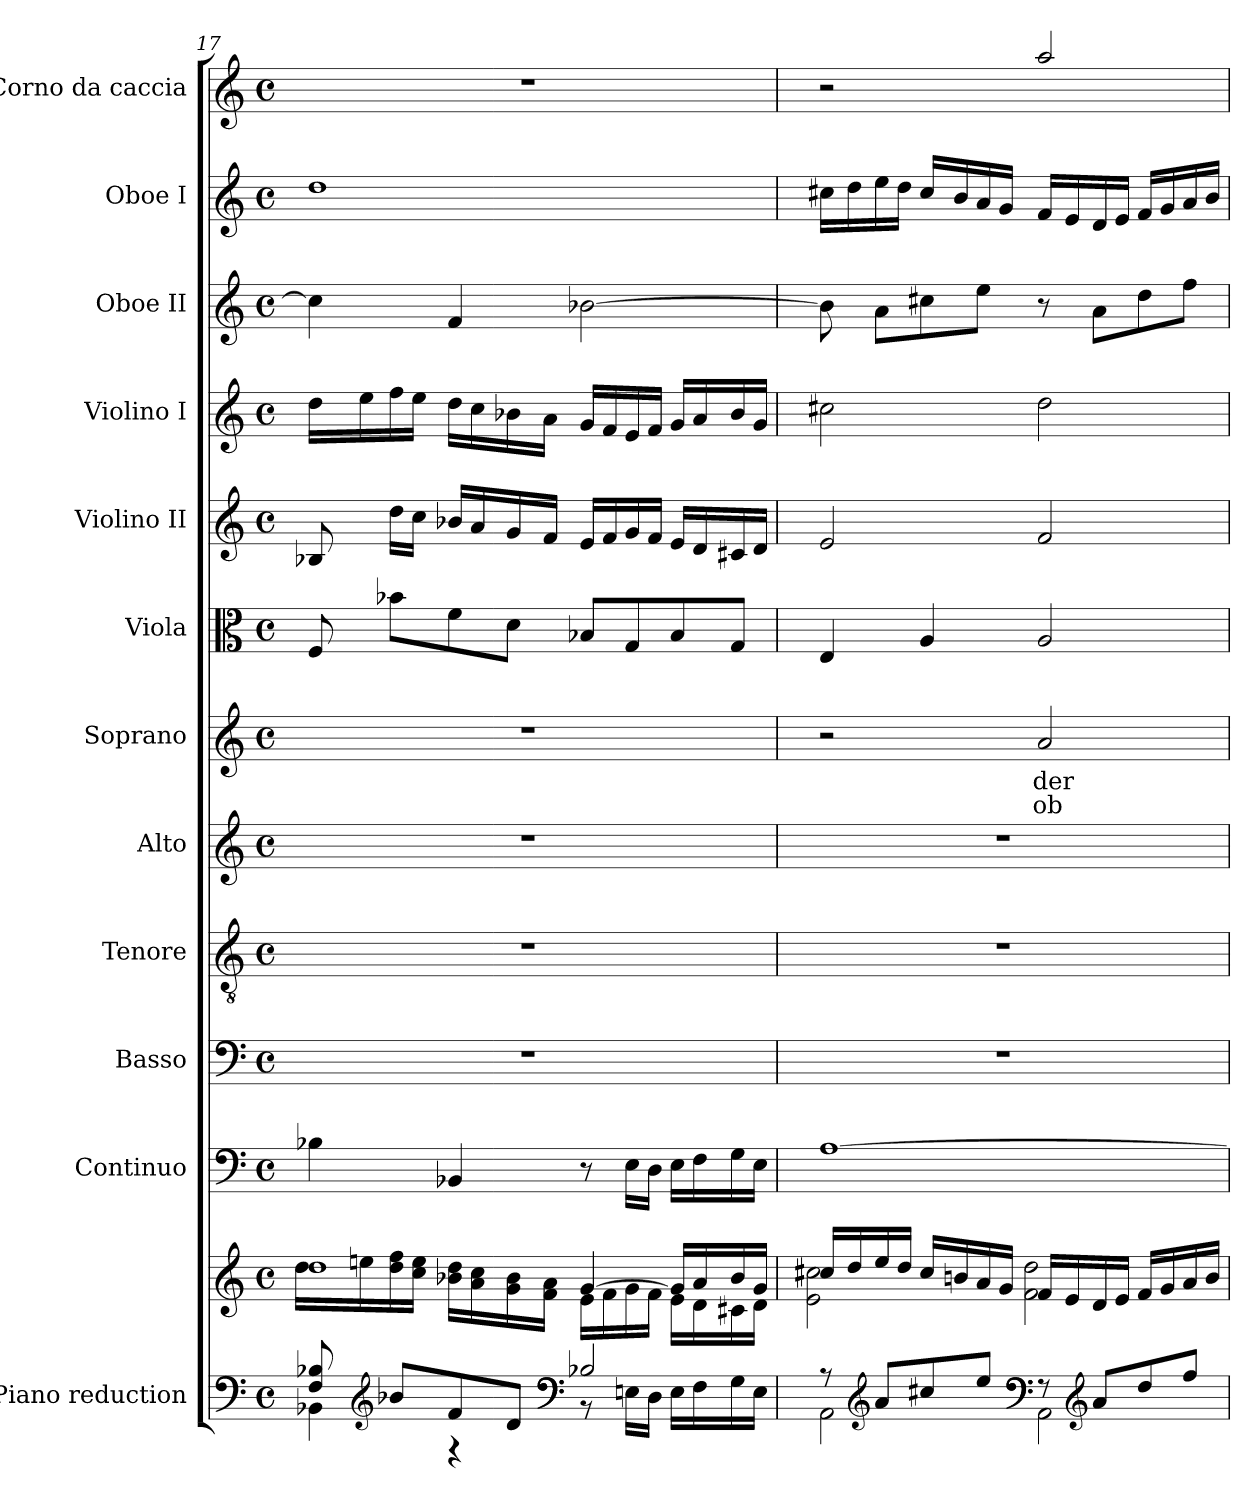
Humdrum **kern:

**kern	**kern	**kern	**kern	**kern	**kern	**kern	**text	**text	**kern	**kern	**kern	**kern	**kern	**kern
*part12	*part12	*part11	*part10	*part9	*part8	*part7	*part7	*part7	*part6	*part5	*part4	*part3	*part2	*part1
*staff13	*staff12	*staff11	*staff10	*staff9	*staff8	*staff7	*staff7	*staff7	*staff6	*staff5	*staff4	*staff3	*staff2	*staff1
*I"Piano reduction	*	*I"Continuo	*I"Basso	*I"Tenore	*I"Alto	*I"Soprano	*	*	*I"Viola	*I"Violino II	*I"Violino I	*I"Oboe II	*I"Oboe I	*I"Corno da caccia
*I'Pno	*	*	*	*	*	*	*	*	*I'Vla	*I'Vln	*I'Vln	*I'Ob	*I'Ob	*
*clefF4	*clefG2	*clefF4	*clefF4	*clefGv2	*clefG2	*clefG2	*	*	*clefC3	*clefG2	*clefG2	*clefG2	*clefG2	*clefG2
*	*	*	*	*	*	*	*	*	*	*	*	*	*	*ITrd7c12
*k[]	*k[]	*k[]	*k[]	*k[]	*k[]	*k[]	*	*	*k[]	*k[]	*k[]	*k[]	*k[]	*k[]
*M4/4	*M4/4	*M4/4	*M4/4	*M4/4	*M4/4	*M4/4	*	*	*M4/4	*M4/4	*M4/4	*M4/4	*M4/4	*M4/4
*met(c)	*met(c)	*met(c)	*met(c)	*met(c)	*met(c)	*met(c)	*	*	*met(c)	*met(c)	*met(c)	*met(c)	*met(c)	*met(c)
=17	=17	=17	=17	=17	=17	=17	=17	=17	=17	=17	=17	=17	=17	=17
*^	*^	*	*	*	*	*	*	*	*	*	*	*	*	*
*	*	*	*^	*	*	*	*	*	*	*	*	*	*	*	*	*
8F/ 8B-X/	4BB-X\	1dd	16dd\LL	2ryy	4B-X\	1r	1r	1r	1r	.	.	8F/	8B-X/	16dd\LL	4cc\]	1dd	1r
.	.	.	16een\	.	.	.	.	.	.	.	.	.	.	16ee\	.	.	.
*clefG2	*	*	*	*	*	*	*	*	*	*	*	*	*	*	*	*	*
8b-X/L	.	.	16dd\ 16ff\	.	.	.	.	.	.	.	.	8b-X\L	16dd\LL	16ff\	.	.	.
.	.	.	16cc\ 16ee\JJ	.	.	.	.	.	.	.	.	.	16cc\JJ	16ee\JJ	.	.	.
8f/	4r	.	16b-X\ 16dd\LL	.	4BB-X/	.	.	.	.	.	.	8f\	16b-X/LL	16dd\LL	4f/	.	.
.	.	.	16a\ 16cc\	.	.	.	.	.	.	.	.	.	16a/	16cc\	.	.	.
8d/J	.	.	16g\ 16b-\	.	.	.	.	.	.	.	.	8d\J	16g/	16b-X\	.	.	.
.	.	.	16f\ 16a\JJ	.	.	.	.	.	.	.	.	.	16f/JJ	16a\JJ	.	.	.
*clefF4	*	*	*	*	*	*	*	*	*	*	*	*	*	*	*	*	*
2B-X/	8r	.	16e\LL	[4g/	8r	.	.	.	.	.	.	8B-X/L	16e/LL	16g/LL	[2b-X\	.	.
.	.	.	16f\	.	.	.	.	.	.	.	.	.	16f/	16f/	.	.	.
.	16En\LL	.	16g\	.	16E\LL	.	.	.	.	.	.	8G/	16g/	16e/	.	.	.
.	16D\JJ	.	16f\JJ	.	16D\JJ	.	.	.	.	.	.	.	16f/JJ	16f/JJ	.	.	.
.	16E\LL	.	16e\LL	16g/LL]	16E\LL	.	.	.	.	.	.	8B-/	16e/LL	16g/LL	.	.	.
.	16F\	.	16d\	16a/	16F\	.	.	.	.	.	.	.	16d/	16a/	.	.	.
.	16G\	.	16c#X\	16b-/	16G\	.	.	.	.	.	.	8G/J	16c#X/	16b-/	.	.	.
.	16E\JJ	.	16d\JJ	16g/JJ	16E\JJ	.	.	.	.	.	.	.	16d/JJ	16g/JJ	.	.	.
*	*	*	*v	*v	*	*	*	*	*	*	*	*	*	*	*	*	*
=18	=18	=18	=18	=18	=18	=18	=18	=18	=18	=18	=18	=18	=18	=18	=18	=18
8r	2AA\	16cc#X/LL	2e\ 2cc#\	[1A	1r	1r	1r	2r	.	.	4E/	2e/	2cc#X\	8b-\]	16cc#X\LL	2r
.	.	16dd/	.	.	.	.	.	.	.	.	.	.	.	.	16dd\	.
*clefG2	*	*	*	*	*	*	*	*	*	*	*	*	*	*	*	*
8a/L	.	16ee/	.	.	.	.	.	.	.	.	.	.	.	8a\L	16ee\	.
.	.	16dd/JJ	.	.	.	.	.	.	.	.	.	.	.	.	16dd\JJ	.
8cc#X/	.	16cc#/LL	.	.	.	.	.	.	.	.	4A/	.	.	8cc#X\	16cc#/LL	.
.	.	16bn/	.	.	.	.	.	.	.	.	.	.	.	.	16b/	.
8ee/J	.	16a/	.	.	.	.	.	.	.	.	.	.	.	8ee\J	16a/	.
.	.	16g/JJ	.	.	.	.	.	.	.	.	.	.	.	.	16g/JJ	.
*clefF4	*	*	*	*	*	*	*	*	*	*	*	*	*	*	*	*
!	!	!	!	!	!	!	!	!	!LO:LY:b	!LO:LY:b	!	!	!	!	!	!
8r	2AA\	16f/LL	2f\ 2dd\	.	.	.	.	2a/	der	-ob	2A/	2f/	2dd\	8r	16f/LL	2a/
.	.	16e/	.	.	.	.	.	.	.	.	.	.	.	.	16e/	.
*clefG2	*	*	*	*	*	*	*	*	*	*	*	*	*	*	*	*
8a/L	.	16d/	.	.	.	.	.	.	.	.	.	.	.	8a\L	16d/	.
.	.	16e/JJ	.	.	.	.	.	.	.	.	.	.	.	.	16e/JJ	.
8dd/	.	16f/LL	.	.	.	.	.	.	.	.	.	.	.	8dd\	16f/LL	.
.	.	16g/	.	.	.	.	.	.	.	.	.	.	.	.	16g/	.
8ff/J	.	16a/	.	.	.	.	.	.	.	.	.	.	.	8ff\J	16a/	.
.	.	16b/JJ	.	.	.	.	.	.	.	.	.	.	.	.	16b/JJ	.
*v	*v	*	*	*	*	*	*	*	*	*	*	*	*	*	*	*
*	*v	*v	*	*	*	*	*	*	*	*	*	*	*	*	*
=	=	=	=	=	=	=	=	=	=	=	=	=	=	=
*-	*-	*-	*-	*-	*-	*-	*-	*-	*-	*-	*-	*-	*-	*-
